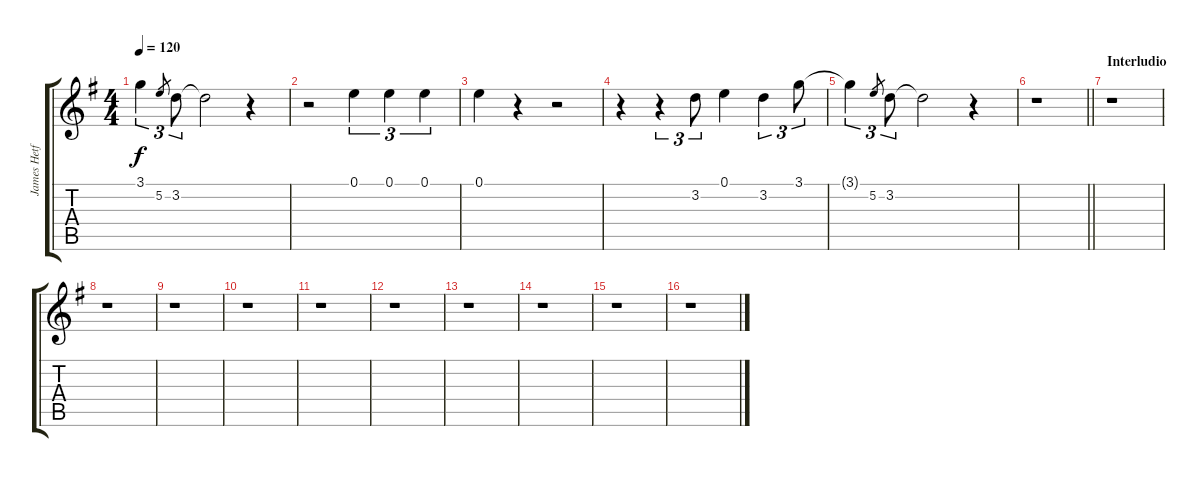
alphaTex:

\track ("James Hetfield (Vocals)" "James Hetf") {instrument electricguitarmuted}
\staff {score tabs}
\tuning (E4 B3 G3 D3 A2 E2) {hide}
\ts (4 4)
\tempo 120
\clef g2
\ks g
3.1{t}.4{tu (3 2) dy f} 5.2.8{gr} 3.2.8{tu (3 2)} 3.2{t}.2 r.4 |
r.2 0.1.4{tu (3 2)} 0.1.4{tu (3 2)} 0.1.4{tu (3 2)} |
0.1.4 r.4 r.2 |
r.4 r.4{tu (3 2)} 3.2.8{tu (3 2)} 0.1.4 3.2.4{tu (3 2)} 3.1.8{tu (3 2)} |
3.1{t}.4{tu (3 2)} 5.2.8{gr} 3.2.8{tu (3 2)} 3.2{t}.2 r.4 |
\barLineRight lightlight
r.1 |
\section ("" "Interludio")
r.1 |
r.1 |
r.1 |
r.1 |
r.1 |
r.1 |
r.1 |
r.1 |
r.1 |
r.1
